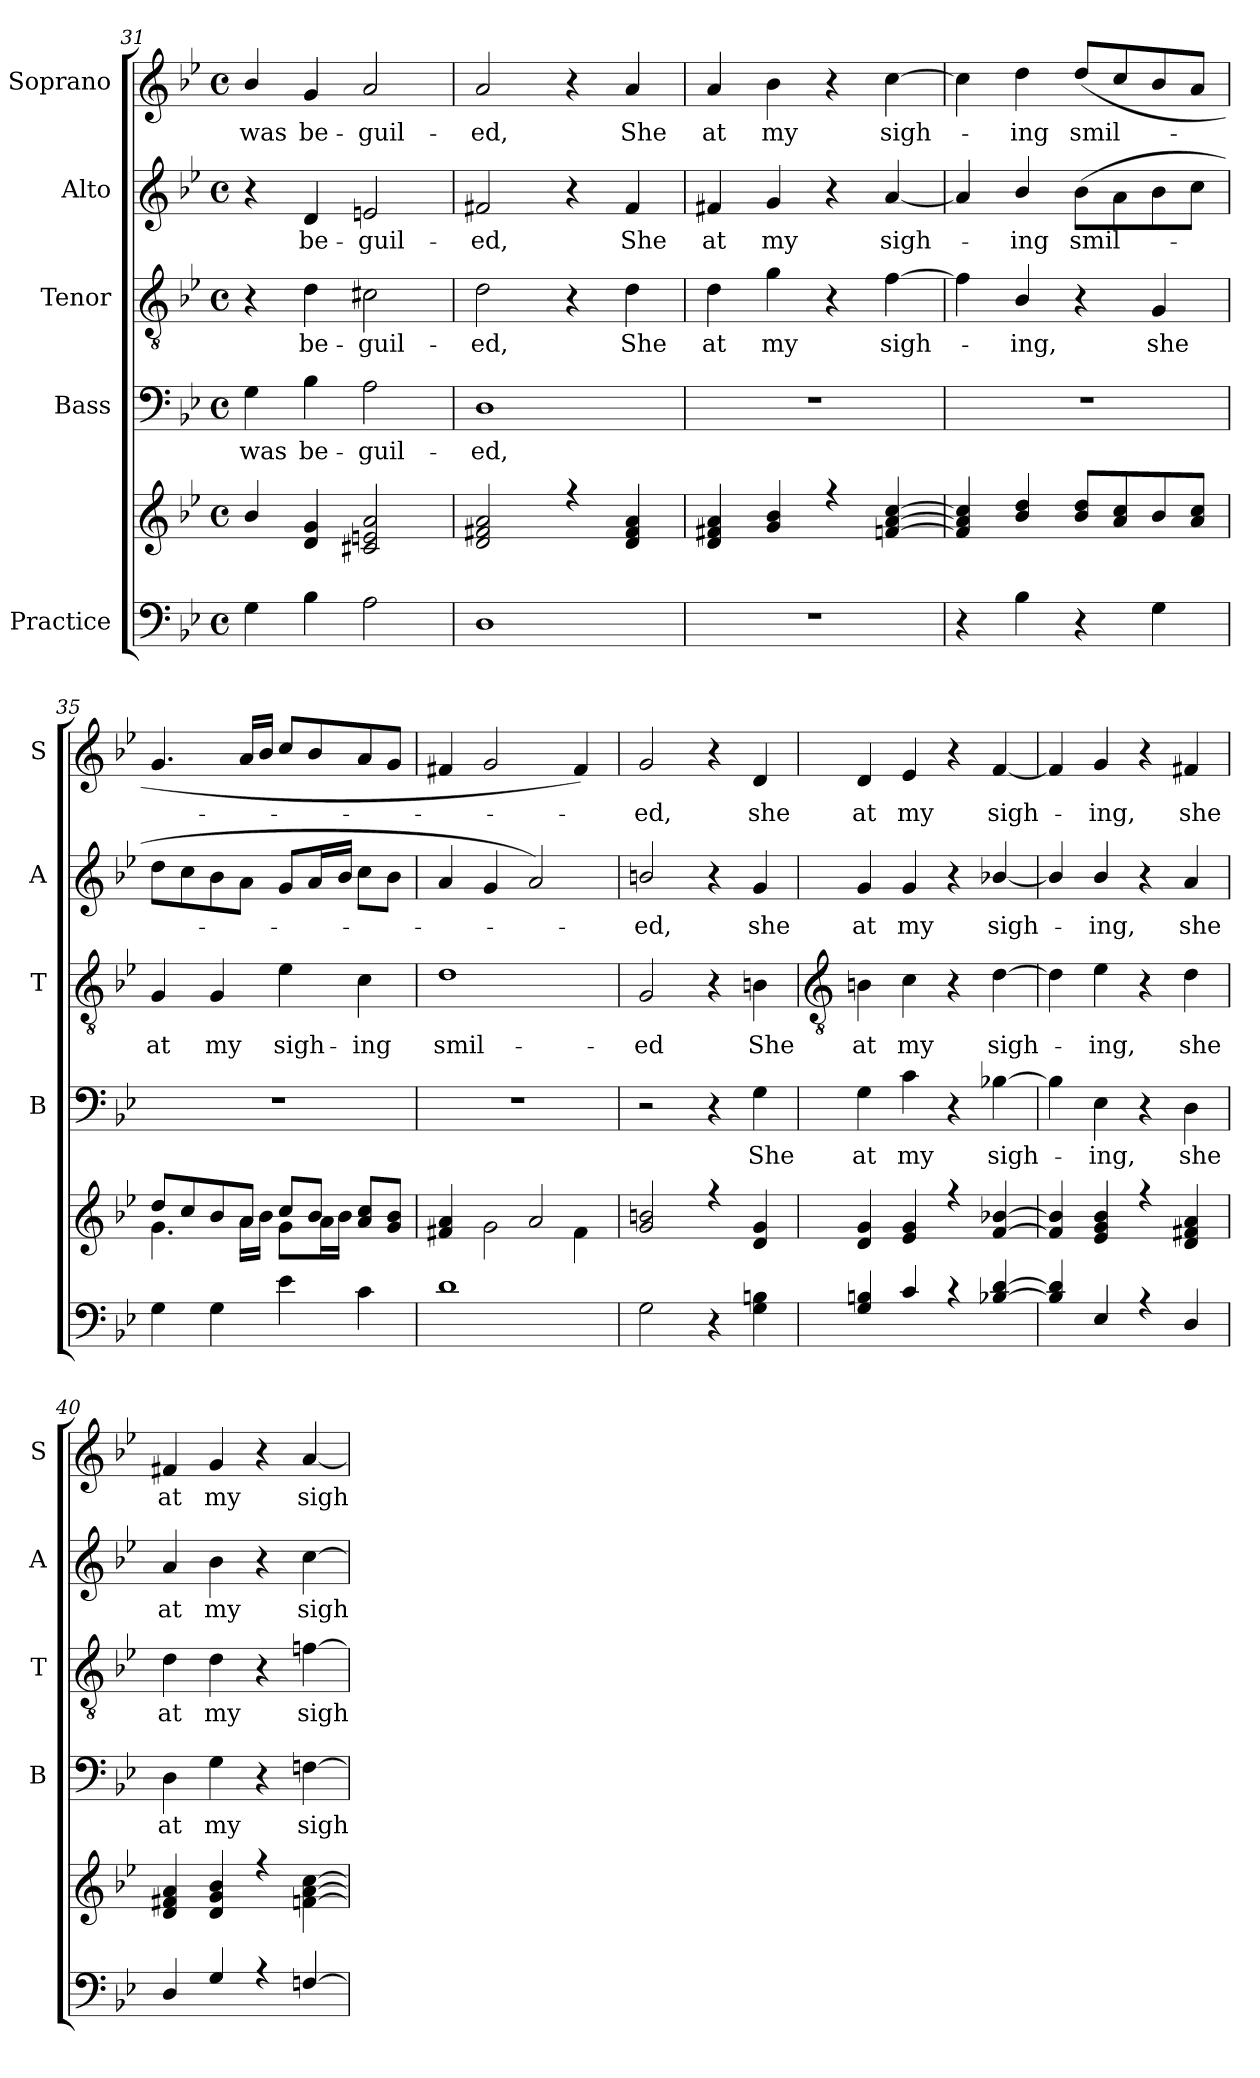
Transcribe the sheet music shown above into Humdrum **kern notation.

**kern	**kern	**kern	**text	**kern	**text	**kern	**text	**kern	**text
*part5	*part5	*part4	*part4	*part3	*part3	*part2	*part2	*part1	*part1
*staff6	*staff5	*staff4	*staff4	*staff3	*staff3	*staff2	*staff2	*staff1	*staff1
*I"Practice	*	*I"Bass	*	*I"Tenor	*	*I"Alto	*	*I"Soprano	*
*	*	*I'B	*	*I'T	*	*I'A	*	*I'S	*
!!LO:LB:g=z
*clefF4	*clefG2	*clefF4	*	*clefGv2	*	*clefG2	*	*clefG2	*
*k[b-e-]	*k[b-e-]	*k[b-e-]	*	*k[b-e-]	*	*k[b-e-]	*	*k[b-e-]	*
*B-:	*B-:	*B-:	*	*B-:	*	*B-:	*	*B-:	*
*M4/4	*M4/4	*M4/4	*	*M4/4	*	*M4/4	*	*M4/4	*
*met(c)	*met(c)	*met(c)	*	*met(c)	*	*met(c)	*	*met(c)	*
=31	=31	=31	=31	=31	=31	=31	=31	=31	=31
*	*^	*	*	*	*	*	*	*	*
!	!	!	!	!LO:LY:b	!	!	!	!	!	!LO:LY:b
4G	4b-/	1ryy	4G	was	4r	.	4r	.	4b-/	was
!	!	!	!	!LO:LY:b	!	!LO:LY:b	!	!LO:LY:b	!	!LO:LY:b
4B-	4d 4g	.	4B-	be-	4d	be-	4d	be-	4g	be-
!	!	!	!	!LO:LY:b	!	!LO:LY:b	!	!LO:LY:b	!	!LO:LY:b
2A	2c#X 2en 2a	.	2A	-guil-	2c#X	-guil-	2en	-guil-	2a	-guil-
=32	=32	=32	=32	=32	=32	=32	=32	=32	=32	=32
!	!	!	!	!LO:LY:b	!	!LO:LY:b	!	!LO:LY:b	!	!LO:LY:b
1D	2d 2f#X 2a	1ryy	1D	-ed,	2d	-ed,	2f#X	-ed,	2a	-ed,
.	4r	.	.	.	4r	.	4r	.	4r	.
!	!	!	!	!	!	!LO:LY:b	!	!LO:LY:b	!	!LO:LY:b
.	4d 4f# 4a	.	.	.	4d	She	4f#	She	4a	She
=33	=33	=33	=33	=33	=33	=33	=33	=33	=33	=33
!	!	!	!	!	!	!LO:LY:b	!	!LO:LY:b	!	!LO:LY:b
1r	4d 4f#X 4a	1ryy	1r	.	4d	at	4f#X	at	4a	at
!	!	!	!	!	!	!LO:LY:b	!	!LO:LY:b	!	!LO:LY:b
.	4g 4b-	.	.	.	4g	my	4g	my	4b-	my
.	4r	.	.	.	4r	.	4r	.	4r	.
!	!	!	!	!	!	!LO:LY:b	!	!LO:LY:b	!	!LO:LY:b
.	[4fn [4a [4cc	.	.	.	[4f	sigh-	[4a	sigh-	[4cc	sigh-
=34	=34	=34	=34	=34	=34	=34	=34	=34	=34	=34
4r	4f] 4a] 4cc]	1ryy	1r	.	4f]	.	4a]	.	4cc]	.
!	!	!	!	!	!	!LO:LY:b	!	!LO:LY:b	!	!LO:LY:b
4B-\	4b- 4dd	.	.	.	4B-/	ing,	4b-/	ing	4dd	ing
!	!	!	!	!	!	!	!	!LO:LY:b	!	!LO:LY:b
4r	8b- 8ddL	.	.	.	4r	.	(>8b-L	smil-	(>8ddL	smil-
.	8a/ 8cc/	.	.	.	.	.	8a	.	8cc/	.
!	!	!	!	!	!	!LO:LY:b	!	!	!	!
4G	8b-	.	.	.	4G	she	8b-	.	8b-	.
.	8a 8ccJ	.	.	.	.	.	8ccJ	.	8aJ	.
=35	=35	=35	=35	=35	=35	=35	=35	=35	=35	=35
!	!	!	!	!	!	!LO:LY:b	!	!	!	!
4G	4.g\	8dd/L	1r	.	4G	at	8ddL	.	4.g	.
.	.	8cc/	.	.	.	.	8cc	.	.	.
!	!	!	!	!	!	!LO:LY:b	!	!	!	!
4G	.	8b-/	.	.	4G	my	8b-	.	.	.
.	16a\LL	8a/J	.	.	.	.	8aJ	.	16aLL	.
.	16b-\JJ	.	.	.	.	.	.	.	16b-JJ	.
!	!	!	!	!	!	!LO:LY:b	!	!	!	!
4e-	8cc/L	8g\L	.	.	4e-	sigh-	8gL	.	8ccL	.
.	8b-/J	16a\L	.	.	.	.	16aL	.	8b-	.
.	.	16b-\JJ	.	.	.	.	16b-JJ	.	.	.
!	!	!	!	!	!	!LO:LY:b	!	!	!	!
4c	8a 8ccL	4ryy	.	.	4c	-ing	8ccL	.	8a	.
.	8g 8b-J	.	.	.	.	.	8b-J	.	8gJ	.
=36	=36	=36	=36	=36	=36	=36	=36	=36	=36	=36
!	!	!	!	!	!	!LO:LY:b	!	!	!	!
1d	4f#X 4a	2ryy	1r	.	1d	smil-	4a/	.	4f#X	.
.	2g\	.	.	.	.	.	4g	.	2g	.
.	.	2a/	.	.	.	.	2a)	.	.	.
.	4f#\	.	.	.	.	.	.	.	4f#)	.
=37	=37	=37	=37	=37	=37	=37	=37	=37	=37	=37
!	!	!	!	!	!	!LO:LY:b	!	!LO:LY:b	!	!LO:LY:b
2G	2g/ 2bn/	1ryy	2r	.	2G	-ed	2bn/	ed,	2g	ed,
4r	4r	.	4r	.	4r	.	4r	.	4r	.
!	!	!	!	!LO:LY:b	!	!LO:LY:b	!	!LO:LY:b	!	!LO:LY:b
4G 4Bn	4d 4g	.	4G	She	4Bn	She	4g	she	4d	she
!!LO:LB:g=z
=38	=38	=38	=38	=38	=38	=38	=38	=38	=38	=38
*	*	*	*	*	*clefGv2	*	*	*	*	*
*^	*	*	*	*	*	*	*	*	*	*
!	!	!	!	!	!LO:LY:b	!	!LO:LY:b	!	!LO:LY:b	!	!LO:LY:b
4G 4Bn	1ryy	4d 4g	1ryy	4G	at	4Bn	at	4g	at	4d	at
!	!	!	!	!	!LO:LY:b	!	!LO:LY:b	!	!LO:LY:b	!	!LO:LY:b
4c	.	4e- 4g	.	4c	my	4c	my	4g	my	4e-	my
4r	.	4r	.	4r	.	4r	.	4r	.	4r	.
!	!	!	!	!	!LO:LY:b	!	!LO:LY:b	!	!LO:LY:b	!	!LO:LY:b
[4B-X [4d	.	[4f [4b-X	.	[4B-X	sigh-	[4d	sigh-	[4b-X/	sigh-	[4f	sigh-
=39	=39	=39	=39	=39	=39	=39	=39	=39	=39	=39	=39
4B-] 4d]	1ryy	4f] 4b-]	1ryy	4B-]	.	4d]	.	4b-/]	.	4f]	.
!	!	!	!	!	!LO:LY:b	!	!LO:LY:b	!	!LO:LY:b	!	!LO:LY:b
4E-	.	4e- 4g 4b-	.	4E-	ing,	4e-	ing,	4b-/	ing,	4g	ing,
4r	.	4r	.	4r	.	4r	.	4r	.	4r	.
!	!	!	!	!	!LO:LY:b	!	!LO:LY:b	!	!LO:LY:b	!	!LO:LY:b
4D	.	4d 4f#X 4a	.	4D	she	4d	she	4a	she	4f#X	she
=40	=40	=40	=40	=40	=40	=40	=40	=40	=40	=40	=40
!	!	!	!	!	!LO:LY:b	!	!LO:LY:b	!	!LO:LY:b	!	!LO:LY:b
4D	1ryy	4d 4f#X 4a	1ryy	4D	at	4d	at	4a	at	4f#X	at
!	!	!	!	!	!LO:LY:b	!	!LO:LY:b	!	!LO:LY:b	!	!LO:LY:b
4G	.	4d 4g 4b-	.	4G	my	4d	my	4b-	my	4g	my
4r	.	4r	.	4r	.	4r	.	4r	.	4r	.
!	!	!	!	!	!LO:LY:b	!	!LO:LY:b	!	!LO:LY:b	!	!LO:LY:b
[4Fn	.	[4fn\ [4a\ [4cc\	.	[4Fn	sigh-	[4fn	sigh-	[4cc	sigh-	[4a	sigh-
*v	*v	*	*	*	*	*	*	*	*	*	*
*	*v	*v	*	*	*	*	*	*	*	*
=	=	=	=	=	=	=	=	=	=
*-	*-	*-	*-	*-	*-	*-	*-	*-	*-
